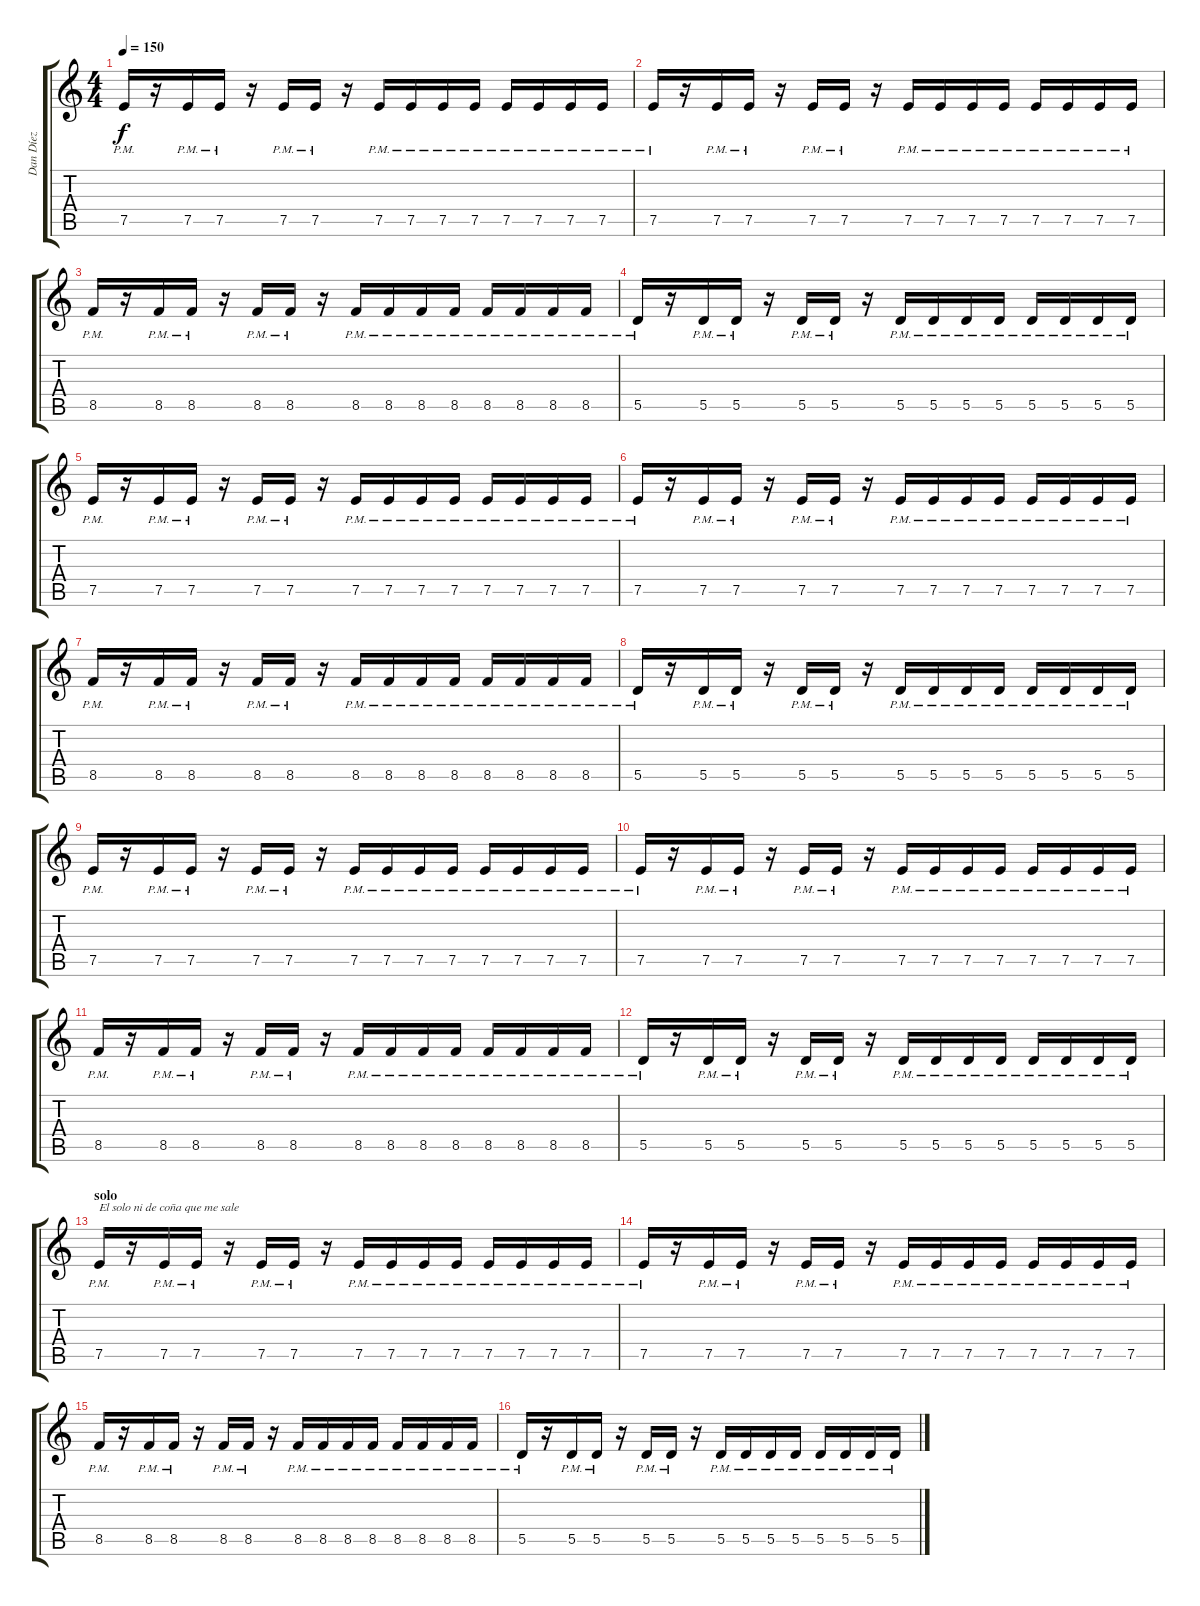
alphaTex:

\track ("Dan Díez" "Dan Díez") {instrument distortionguitar}
\staff {score tabs}
\tuning (E4 B3 G3 D3 A2 E2) {hide}
\ts (4 4)
\tempo 150
\clef g2
\ks c
7.5{pm}.16{dy f} r.16 7.5{pm}.16 7.5{pm}.16 r.16 7.5{pm}.16 7.5{pm}.16 r.16 7.5{pm}.16 7.5{pm}.16 7.5{pm}.16 7.5{pm}.16 7.5{pm}.16 7.5{pm}.16 7.5{pm}.16 7.5{pm}.16 |
7.5{pm}.16 r.16 7.5{pm}.16 7.5{pm}.16 r.16 7.5{pm}.16 7.5{pm}.16 r.16 7.5{pm}.16 7.5{pm}.16 7.5{pm}.16 7.5{pm}.16 7.5{pm}.16 7.5{pm}.16 7.5{pm}.16 7.5{pm}.16 |
8.5{pm}.16 r.16 8.5{pm}.16 8.5{pm}.16 r.16 8.5{pm}.16 8.5{pm}.16 r.16 8.5{pm}.16 8.5{pm}.16 8.5{pm}.16 8.5{pm}.16 8.5{pm}.16 8.5{pm}.16 8.5{pm}.16 8.5{pm}.16 |
5.5{pm}.16 r.16 5.5{pm}.16 5.5{pm}.16 r.16 5.5{pm}.16 5.5{pm}.16 r.16 5.5{pm}.16 5.5{pm}.16 5.5{pm}.16 5.5{pm}.16 5.5{pm}.16 5.5{pm}.16 5.5{pm}.16 5.5{pm}.16 |
7.5{pm}.16 r.16 7.5{pm}.16 7.5{pm}.16 r.16 7.5{pm}.16 7.5{pm}.16 r.16 7.5{pm}.16 7.5{pm}.16 7.5{pm}.16 7.5{pm}.16 7.5{pm}.16 7.5{pm}.16 7.5{pm}.16 7.5{pm}.16 |
7.5{pm}.16 r.16 7.5{pm}.16 7.5{pm}.16 r.16 7.5{pm}.16 7.5{pm}.16 r.16 7.5{pm}.16 7.5{pm}.16 7.5{pm}.16 7.5{pm}.16 7.5{pm}.16 7.5{pm}.16 7.5{pm}.16 7.5{pm}.16 |
8.5{pm}.16 r.16 8.5{pm}.16 8.5{pm}.16 r.16 8.5{pm}.16 8.5{pm}.16 r.16 8.5{pm}.16 8.5{pm}.16 8.5{pm}.16 8.5{pm}.16 8.5{pm}.16 8.5{pm}.16 8.5{pm}.16 8.5{pm}.16 |
5.5{pm}.16 r.16 5.5{pm}.16 5.5{pm}.16 r.16 5.5{pm}.16 5.5{pm}.16 r.16 5.5{pm}.16 5.5{pm}.16 5.5{pm}.16 5.5{pm}.16 5.5{pm}.16 5.5{pm}.16 5.5{pm}.16 5.5{pm}.16 |
7.5{pm}.16 r.16 7.5{pm}.16 7.5{pm}.16 r.16 7.5{pm}.16 7.5{pm}.16 r.16 7.5{pm}.16 7.5{pm}.16 7.5{pm}.16 7.5{pm}.16 7.5{pm}.16 7.5{pm}.16 7.5{pm}.16 7.5{pm}.16 |
7.5{pm}.16 r.16 7.5{pm}.16 7.5{pm}.16 r.16 7.5{pm}.16 7.5{pm}.16 r.16 7.5{pm}.16 7.5{pm}.16 7.5{pm}.16 7.5{pm}.16 7.5{pm}.16 7.5{pm}.16 7.5{pm}.16 7.5{pm}.16 |
8.5{pm}.16 r.16 8.5{pm}.16 8.5{pm}.16 r.16 8.5{pm}.16 8.5{pm}.16 r.16 8.5{pm}.16 8.5{pm}.16 8.5{pm}.16 8.5{pm}.16 8.5{pm}.16 8.5{pm}.16 8.5{pm}.16 8.5{pm}.16 |
5.5{pm}.16 r.16 5.5{pm}.16 5.5{pm}.16 r.16 5.5{pm}.16 5.5{pm}.16 r.16 5.5{pm}.16 5.5{pm}.16 5.5{pm}.16 5.5{pm}.16 5.5{pm}.16 5.5{pm}.16 5.5{pm}.16 5.5{pm}.16 |
\section ("" "solo")
7.5{pm}.16{txt "El solo ni de coña que me sale"} r.16 7.5{pm}.16 7.5{pm}.16 r.16 7.5{pm}.16 7.5{pm}.16 r.16 7.5{pm}.16 7.5{pm}.16 7.5{pm}.16 7.5{pm}.16 7.5{pm}.16 7.5{pm}.16 7.5{pm}.16 7.5{pm}.16 |
7.5{pm}.16 r.16 7.5{pm}.16 7.5{pm}.16 r.16 7.5{pm}.16 7.5{pm}.16 r.16 7.5{pm}.16 7.5{pm}.16 7.5{pm}.16 7.5{pm}.16 7.5{pm}.16 7.5{pm}.16 7.5{pm}.16 7.5{pm}.16 |
8.5{pm}.16 r.16 8.5{pm}.16 8.5{pm}.16 r.16 8.5{pm}.16 8.5{pm}.16 r.16 8.5{pm}.16 8.5{pm}.16 8.5{pm}.16 8.5{pm}.16 8.5{pm}.16 8.5{pm}.16 8.5{pm}.16 8.5{pm}.16 |
5.5{pm}.16 r.16 5.5{pm}.16 5.5{pm}.16 r.16 5.5{pm}.16 5.5{pm}.16 r.16 5.5{pm}.16 5.5{pm}.16 5.5{pm}.16 5.5{pm}.16 5.5{pm}.16 5.5{pm}.16 5.5{pm}.16 5.5{pm}.16
